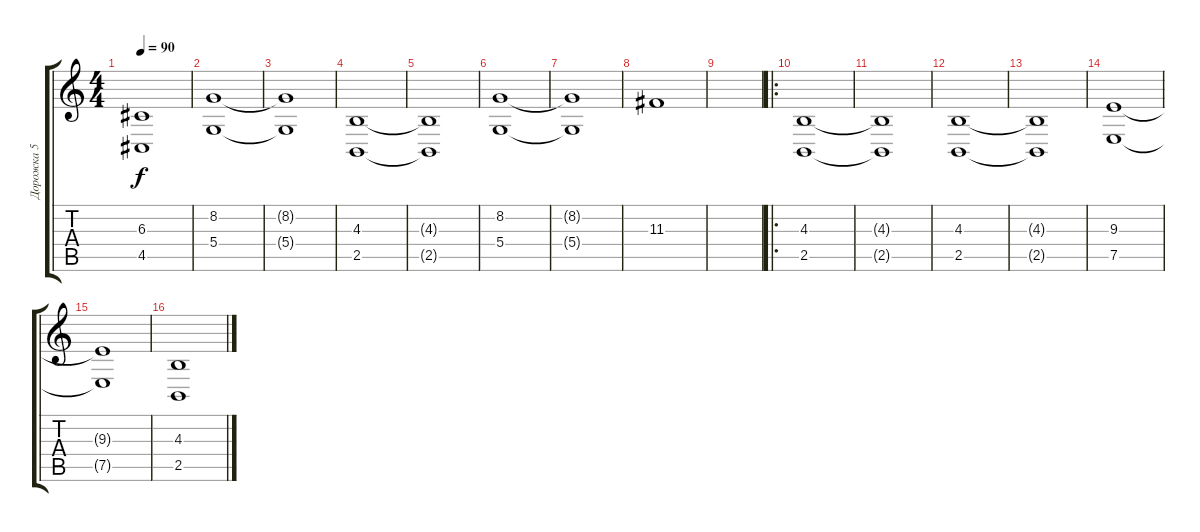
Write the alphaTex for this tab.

\track ("Дорожка 5" "Дорожка 5") {instrument stringensemble2}
\staff {score tabs}
\tuning (E4 B3 G3 D3 A2 E2) {hide}
\ts (4 4)
\tempo 90
\clef g2
\ks c
(6.3 4.5).1{dy f} |
(8.2 5.4).1 |
(8.2{t} 5.4{t}).1 |
(4.3 2.5).1 |
(4.3{t} 2.5{t}).1 |
(8.2 5.4).1 |
(8.2{t} 5.4{t}).1 |
11.3.1 |
|
\ro
(4.3 2.5).1 |
(4.3{t} 2.5{t}).1 |
(4.3 2.5).1 |
(4.3{t} 2.5{t}).1 |
(9.3 7.5).1 |
(9.3{t} 7.5{t}).1 |
(4.3 2.5).1
